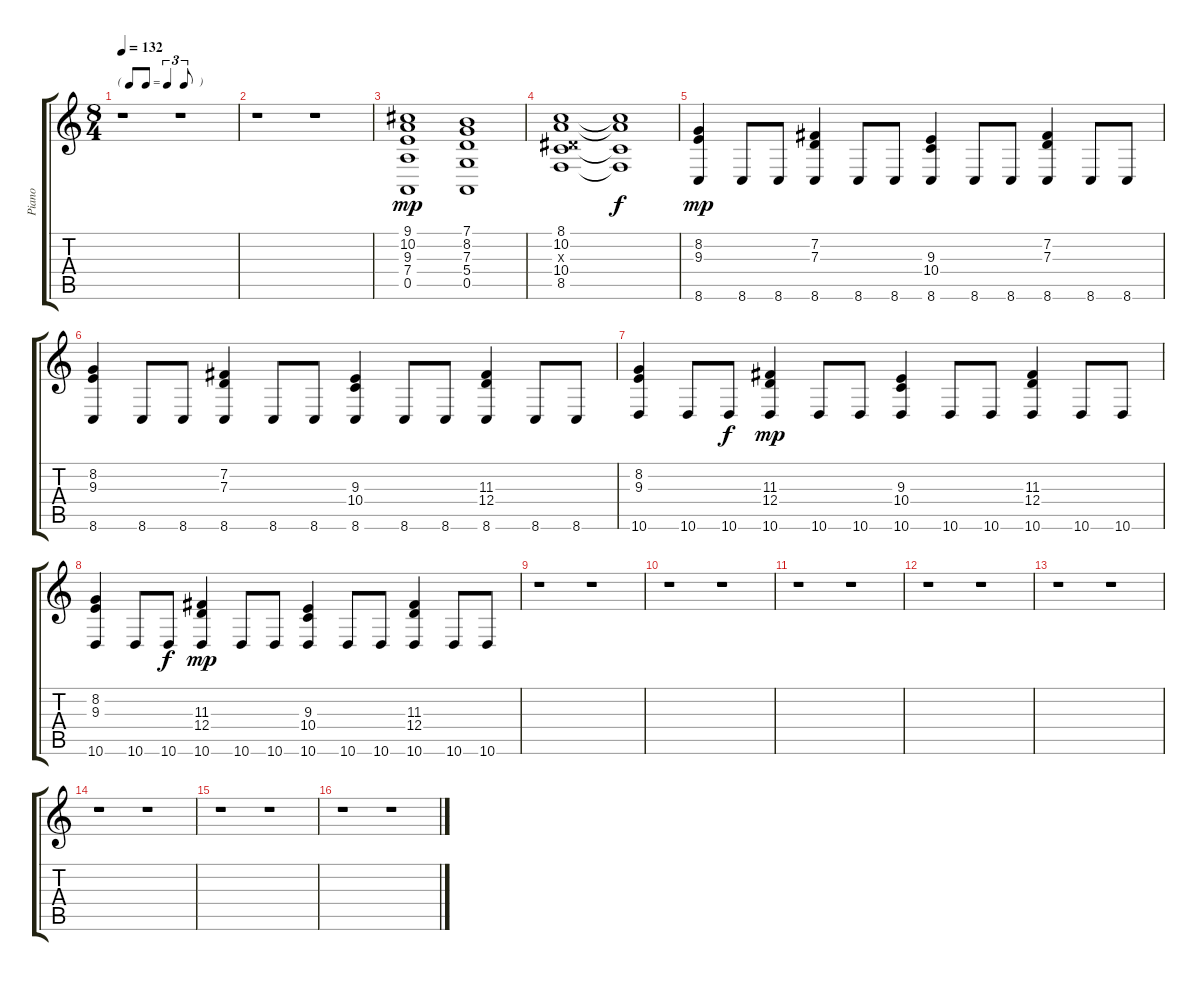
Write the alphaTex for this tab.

\track ("Piano" "Piano") {instrument brightacousticpiano}
\staff {score tabs}
\tuning (E4 B3 G3 D3 A2 E2) {hide}
\ts (8 4)
\tf triplet8th
\tempo 132
\clef g2
\ks c
r.1{dy fff} r.1 |
r.1 r.1 |
(9.1 10.2 9.3 7.4 0.5).1{dy mp} (7.1 8.2 7.3 5.4 0.5).1 |
(8.1 10.2 8.3{x} 10.4 8.5).1 (8.1{t} 10.2{t} 10.4{t} 8.5{t}).1{dy f} |
(8.2 9.3 8.6).4{dy mp} 8.6.8 8.6.8 (7.2 7.3 8.6).4 8.6.8 8.6.8 (9.3 10.4 8.6).4 8.6.8 8.6.8 (7.2 7.3 8.6).4 8.6.8 8.6.8 |
(8.2 9.3 8.6).4 8.6.8 8.6.8 (7.2 7.3 8.6).4 8.6.8 8.6.8 (9.3 10.4 8.6).4 8.6.8 8.6.8 (11.3 12.4 8.6).4 8.6.8 8.6.8 |
(8.2 9.3 10.6).4 10.6.8 10.6.8{dy f} (11.3 12.4 10.6).4{dy mp} 10.6.8 10.6.8 (9.3 10.4 10.6).4 10.6.8 10.6.8 (11.3 12.4 10.6).4 10.6.8 10.6.8 |
(8.2 9.3 10.6).4 10.6.8 10.6.8{dy f} (11.3 12.4 10.6).4{dy mp} 10.6.8 10.6.8 (9.3 10.4 10.6).4 10.6.8 10.6.8 (11.3 12.4 10.6).4 10.6.8 10.6.8 |
r.1 r.1 |
r.1 r.1 |
r.1 r.1 |
r.1 r.1 |
r.1 r.1 |
r.1 r.1 |
r.1 r.1 |
r.1 r.1
